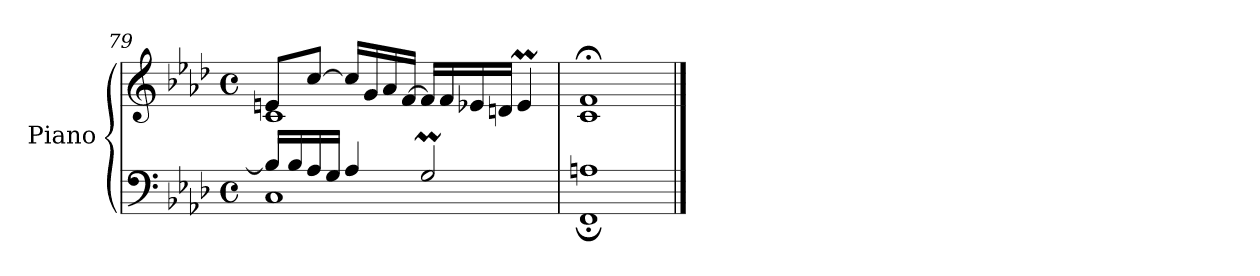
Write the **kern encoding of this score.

**kern	**kern
*part1	*part1
*staff2	*staff1
*I"Piano	*
*I'Pno	*
*clefF4	*clefG2
*k[b-e-a-d-]	*k[b-e-a-d-]
*A-:	*A-:
*M4/4	*M4/4
*met(c)	*met(c)
=79	=79
*^	*^
16B-/LL]	1C\	8enL	1c\
16B-/	.	.	.
16A-/	.	[8cc/J	.
16G/JJ	.	.	.
4A-/	.	16cc/LL]	.
.	.	16g/	.
.	.	16a-/	.
.	.	[16f/JJ	.
2Gm/	.	16fLL]	.
.	.	16f/	.
.	.	16e-X/	.
.	.	16dn/JJ	.
.	.	4e-M/	.
=80	=80	=80	=80
1An/	1FF;\	1f;</	1c\
*v	*v	*	*
*	*v	*v
==	==
*-	*-
